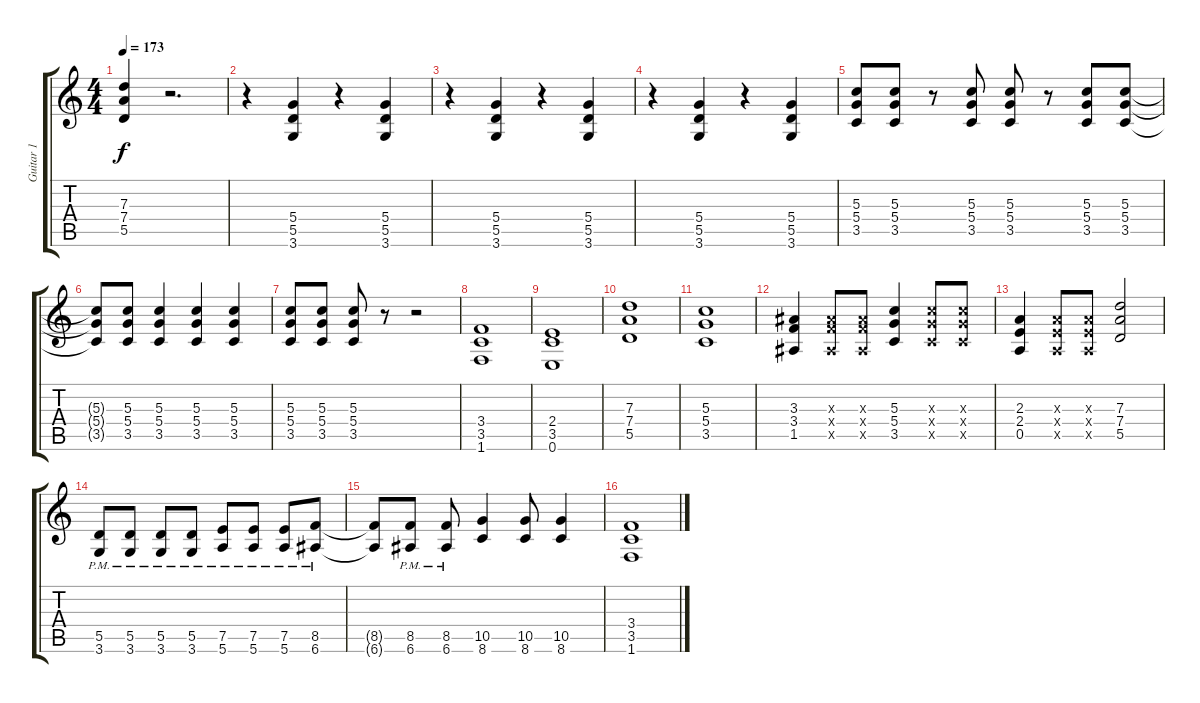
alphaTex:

\track ("Guitar 1" "Guitar 1") {instrument distortionguitar}
\staff {score tabs}
\tuning (E4 B3 G3 D3 A2 E2) {hide}
\ts (4 4)
\tempo 173
\clef g2
\ks c
(7.3 7.4 5.5).4{dy f} r.2{d} |
r.4 (5.4 5.5 3.6).4 r.4 (5.4 5.5 3.6).4 |
r.4 (5.4 5.5 3.6).4 r.4 (5.4 5.5 3.6).4 |
r.4 (5.4 5.5 3.6).4 r.4 (5.4 5.5 3.6).4 |
(5.3 5.4 3.5).8 (5.3 5.4 3.5).8 r.8 (5.3 5.4 3.5).8 (5.3 5.4 3.5).8 r.8 (5.3 5.4 3.5).8 (5.3 5.4 3.5).8 |
(5.3{t} 5.4{t} 3.5{t}).8 (5.3 5.4 3.5).8 (5.3 5.4 3.5).4 (5.3 5.4 3.5).4 (5.3 5.4 3.5).4 |
(5.3 5.4 3.5).8 (5.3 5.4 3.5).8 (5.3 5.4 3.5).8 r.8 r.2 |
(3.4 3.5 1.6).1 |
(2.4 3.5 0.6).1 |
(7.3 7.4 5.5).1 |
(5.3 5.4 3.5).1 |
(3.3 3.4 1.5).4 (3.3{x} 3.4{x} 1.5{x}).8 (3.3{x} 3.4{x} 1.5{x}).8 (5.3 5.4 3.5).4 (5.3{x} 5.4{x} 3.5{x}).8 (5.3{x} 5.4{x} 3.5{x}).8 |
(2.3 2.4 0.5).4 (2.3{x} 2.4{x} 0.5{x}).8 (2.3{x} 2.4{x} 0.5{x}).8 (7.3 7.4 5.5).2 |
(5.5{pm} 3.6{pm}).8 (5.5{pm} 3.6{pm}).8 (5.5{pm} 3.6{pm}).8 (5.5{pm} 3.6{pm}).8 (7.5{pm} 5.6{pm}).8 (7.5{pm} 5.6{pm}).8 (7.5{pm} 5.6{pm}).8 (8.5{pm} 6.6{pm}).8 |
(8.5{t} 6.6{t}).8 (8.5{pm} 6.6{pm}).8 (8.5{pm} 6.6{pm}).8 (10.5 8.6).4 (10.5 8.6).8 (10.5 8.6).4 |
(3.4 3.5 1.6).1
